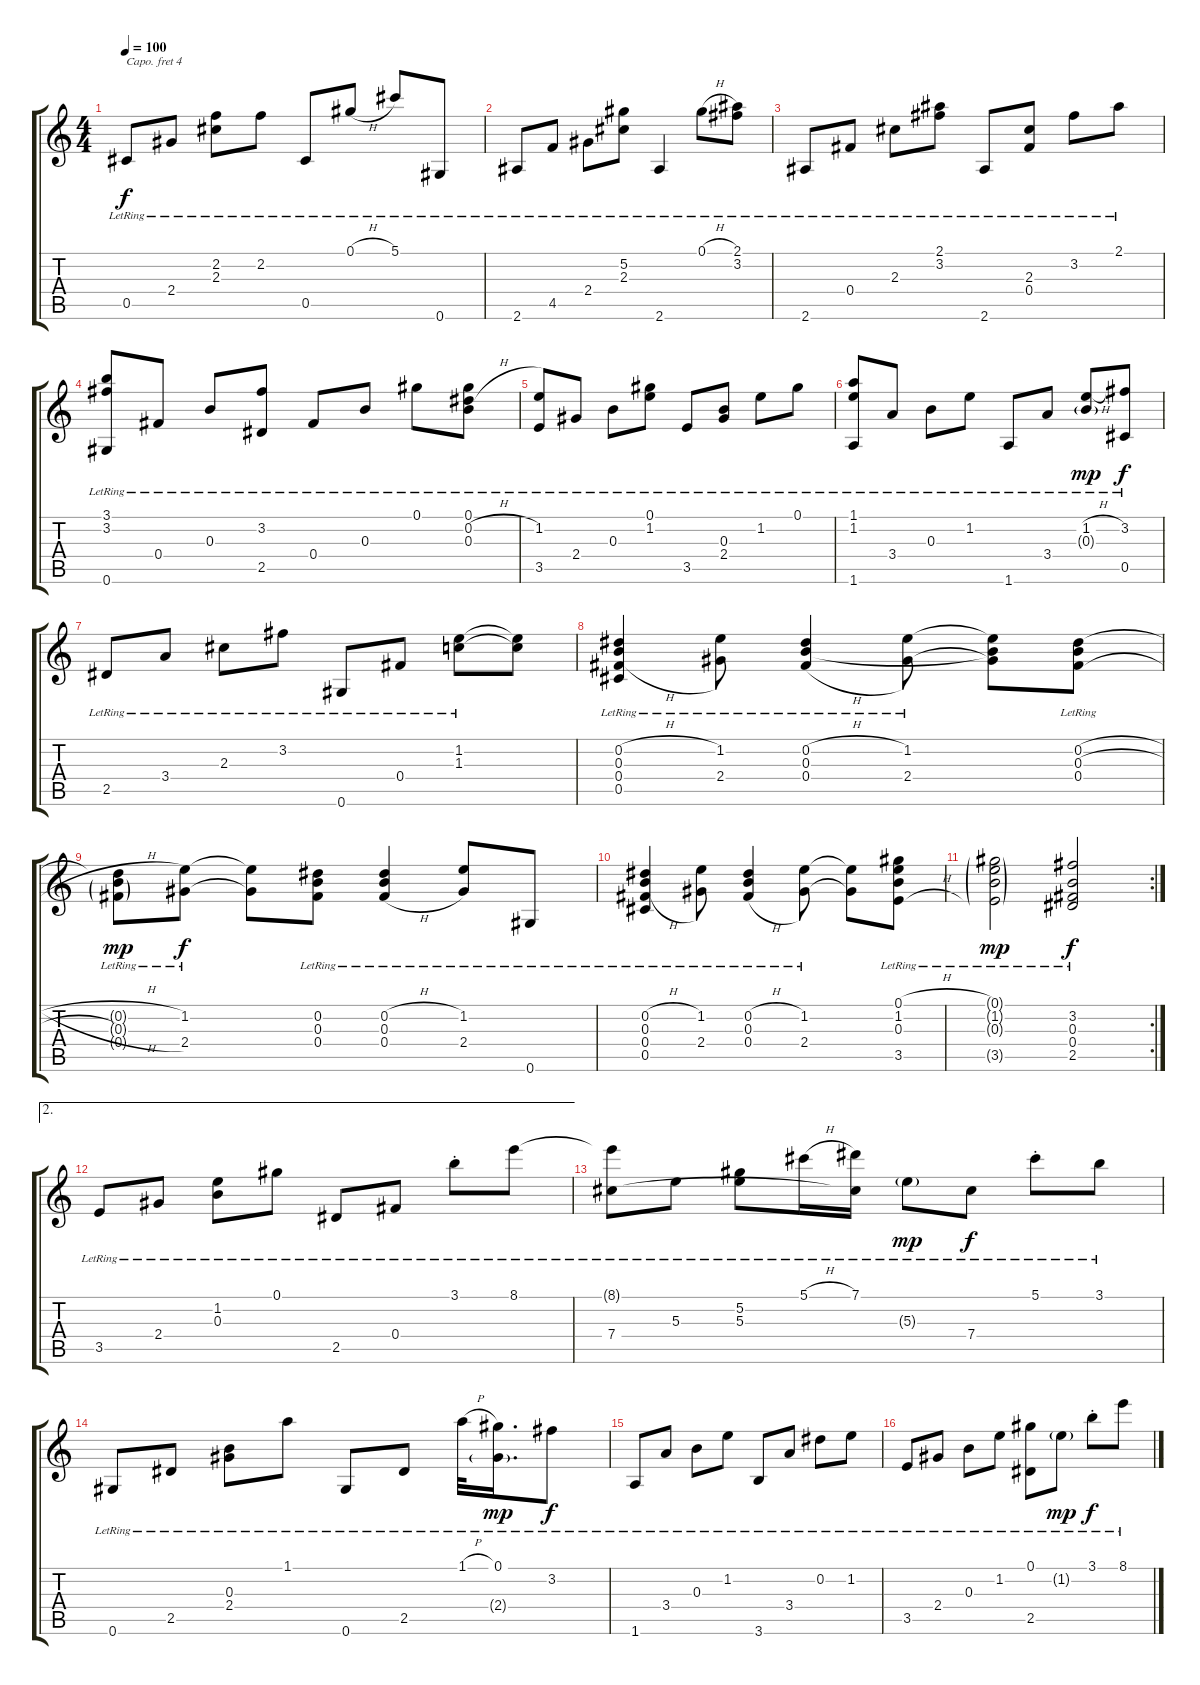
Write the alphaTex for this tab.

\track "" {instrument acousticguitarnylon}
\staff {score tabs}
\capo 4
\tuning (E4 B3 G3 D3 A2 E2) {hide}
\ts (4 4)
\tempo 100
\clef g2
\ks c
0.5{lr}.8{dy f} 2.4{lr}.8 (2.2{lr} 2.3{lr}).8 2.2{lr}.8 0.5{lr}.8 0.1{h lr}.8 5.1{lr}.8 0.6{lr}.8 |
2.6{lr}.8 4.5{lr}.8 2.4{lr}.8 (5.2{lr} 2.3{lr}).8 2.6{lr}.4 0.1{h lr}.8 (2.1{lr} 3.2{lr}).8 |
2.6{lr}.8 0.4{lr}.8 2.3{lr}.8 (2.1{lr} 3.2{lr}).8 2.6{lr}.8 (2.3{lr} 0.4{lr}).8 3.2{lr}.8 2.1{lr}.8 |
(3.1{lr} 3.2{lr} 0.6{lr}).8 0.4{lr}.8 0.3{lr}.8 (3.2{lr} 2.5{lr}).8 0.4{lr}.8 0.3{lr}.8 0.1{lr}.8 (0.1{lr} 0.2{h lr} 0.3{lr}).8 |
(1.2{lr} 3.5{lr}).8 2.4{lr}.8 0.3{lr}.8 (0.1{lr} 1.2{lr}).8 3.5{lr}.8 (0.3{lr} 2.4{lr}).8 1.2{lr}.8 0.1{lr}.8 |
(1.1{lr} 1.2{lr} 1.6{lr}).8 3.4{lr}.8 0.3{lr}.8 1.2{lr}.8 1.6{lr}.8 3.4{lr}.8 (1.2{h lr} 0.3{g lr}).8{dy mp} (3.2{lr} 0.5{lr}).8{dy f} |
2.5{lr}.8 3.4{lr}.8 2.3{lr}.8 3.2{lr}.8 0.6{lr}.8 0.4{lr}.8 (1.2{lr} 1.3{lr}).8 (1.2{t} 1.3{t}).8 |
(0.2{h lr} 0.3{lr} 0.4{h lr} 0.5{lr}).4 (1.2{lr} 2.4{lr}).8 (0.2{h lr} 0.3{lr} 0.4{h lr}).4 (1.2{lr} 2.4{lr}).8 (1.2{t} 0.3{t} 2.4{t}).8 (0.2{h lr} 0.3{h lr} 0.4{h lr}).8 |
(0.2{h t} 0.3{g lr} 0.4{h g lr}).8{dy mp} (1.2{lr} 2.4{lr}).8{dy f} (1.2{t} 2.4{t}).8 (0.2{lr} 0.3{lr} 0.4{lr}).8 (0.2{h lr} 0.3{lr} 0.4{h lr}).4 (1.2{lr} 2.4{lr}).8 0.6{lr}.8 |
(0.2{h lr} 0.3{lr} 0.4{h lr} 0.5{lr}).4 (1.2{lr} 2.4{lr}).8 (0.2{h lr} 0.3{lr} 0.4{h lr}).4 (1.2{lr} 2.4{lr}).8 (1.2{t} 2.4{t}).8 (0.1{h lr} 1.2{h lr} 0.3{h lr} 3.5{h lr}).8 |
\rc 2
(0.1{g lr} 1.2{g lr} 0.3{g lr} 3.5{g lr}).2{dy mp} (3.2{lr} 0.3{lr} 0.4{lr} 2.5{lr}).2{dy f} |
\ae 2
3.5{lr}.8 2.4{lr}.8 (1.2{lr} 0.3{lr}).8 0.1{lr}.8 2.5{lr}.8 0.4{lr}.8 3.1{st lr}.8 8.1{lr}.8 |
(8.1{t} 7.4{lr}).8 5.3{lr}.8 (5.2{lr} 5.3{lr}).8 5.1{h lr}.16 (7.1{lr} 7.4{t}).16 5.3{g lr}.8{dy mp} 7.4{lr}.8{dy f} 5.1{st lr}.8 3.1{lr}.8 |
0.6{lr}.8 2.5{lr}.8 (0.3{lr} 2.4{lr}).8 1.1{lr}.8 0.6{lr}.8 2.5{lr}.8 1.1{h lr}.32 (0.1{lr} 2.4{g lr}).16{d dy mp} 3.2{lr}.8{dy f} |
1.6{lr}.8 3.4{lr}.8 0.3{lr}.8 1.2{lr}.8 3.6{lr}.8 3.4{lr}.8 0.2{lr}.8 1.2{lr}.8 |
3.5{lr}.8 2.4{lr}.8 0.3{lr}.8 1.2{lr}.8 (0.1{lr} 2.5{lr}).8 1.2{g lr}.8{dy mp} 3.1{st lr}.8{dy f} 8.1{lr}.8
